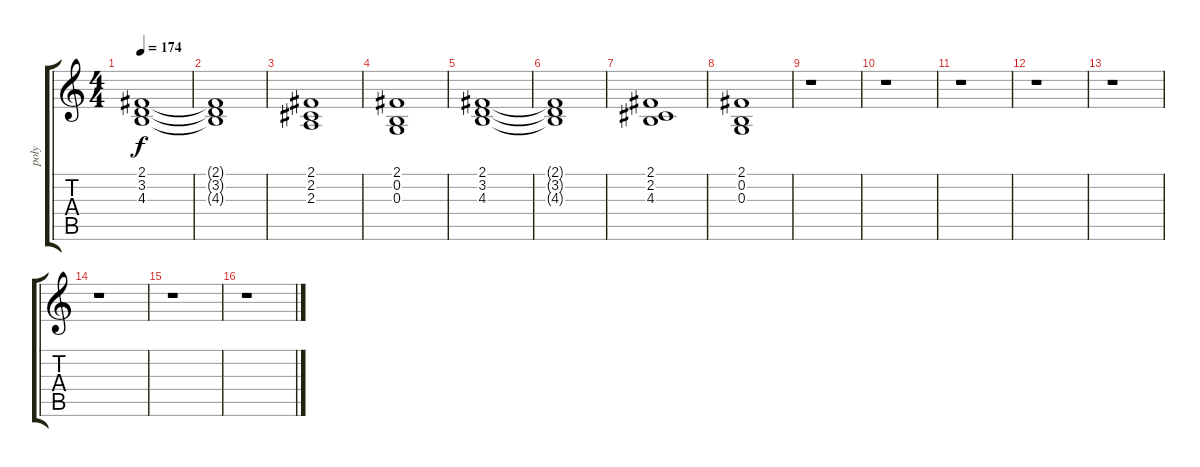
\track ("poly" "poly") {instrument pad3polysynth}
\staff {score tabs}
\tuning (E4 B3 G3 D3 A2 E2) {hide}
\ts (4 4)
\tempo 174
\clef g2
\ks c
(2.1 3.2 4.3).1{dy f} |
(2.1{t} 3.2{t} 4.3{t}).1 |
(2.1 2.2 2.3).1 |
(2.1 0.2 0.3).1 |
(2.1 3.2 4.3).1 |
(2.1{t} 3.2{t} 4.3{t}).1 |
(2.1 2.2 4.3).1 |
(2.1 0.2 0.3).1 |
r.1 |
r.1 |
r.1 |
r.1 |
r.1 |
r.1 |
r.1 |
r.1
